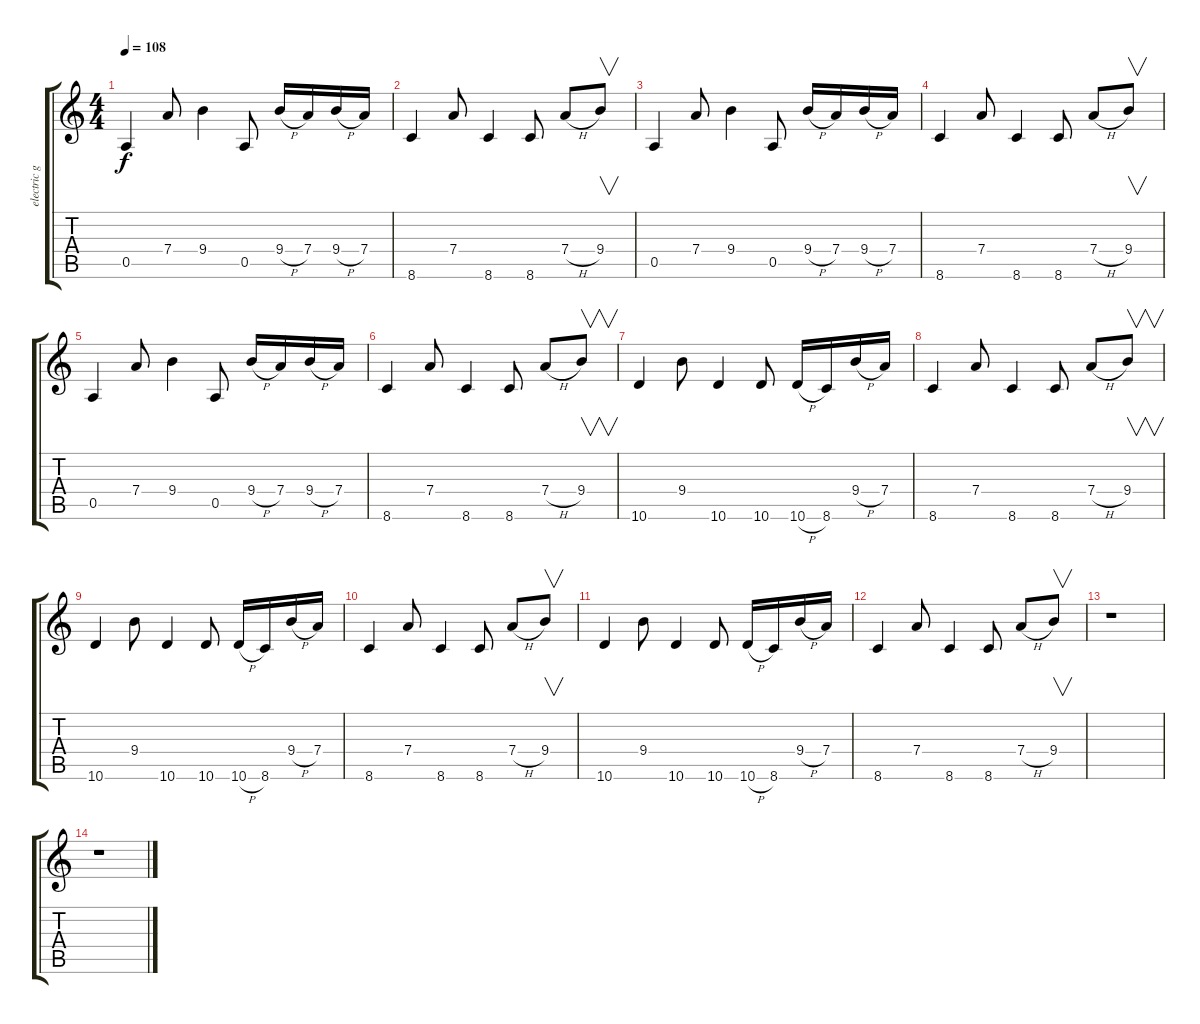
\track ("electric guitar" "electric g") {instrument overdrivenguitar}
\staff {score tabs}
\tuning (E4 B3 G3 D3 A2 E2) {hide}
\ts (4 4)
\tempo 108
\clef g2
\ks c
0.5.4{dy f} 7.4.8 9.4.4 0.5.8 9.4{h}.16 7.4.16 9.4{h}.16 7.4.16 |
8.6.4 7.4.8 8.6.4 8.6.8 7.4{h}.8 9.4.8{v} |
0.5.4 7.4.8 9.4.4 0.5.8 9.4{h}.16 7.4.16 9.4{h}.16 7.4.16 |
8.6.4 7.4.8 8.6.4 8.6.8 7.4{h}.8 9.4.8{v} |
0.5.4 7.4.8 9.4.4 0.5.8 9.4{h}.16 7.4.16 9.4{h}.16 7.4.16 |
8.6.4 7.4.8 8.6.4 8.6.8 7.4{h}.8 9.4.8{v} |
10.6.4 9.4.8 10.6.4 10.6.8 10.6{h}.16 8.6.16 9.4{h}.16 7.4.16 |
8.6.4 7.4.8 8.6.4 8.6.8 7.4{h}.8 9.4.8{v} |
10.6.4 9.4.8 10.6.4 10.6.8 10.6{h}.16 8.6.16 9.4{h}.16 7.4.16 |
8.6.4 7.4.8 8.6.4 8.6.8 7.4{h}.8 9.4.8{v} |
10.6.4 9.4.8 10.6.4 10.6.8 10.6{h}.16 8.6.16 9.4{h}.16 7.4.16 |
8.6.4 7.4.8 8.6.4 8.6.8 7.4{h}.8 9.4.8{v} |
r.1 |
r.1
